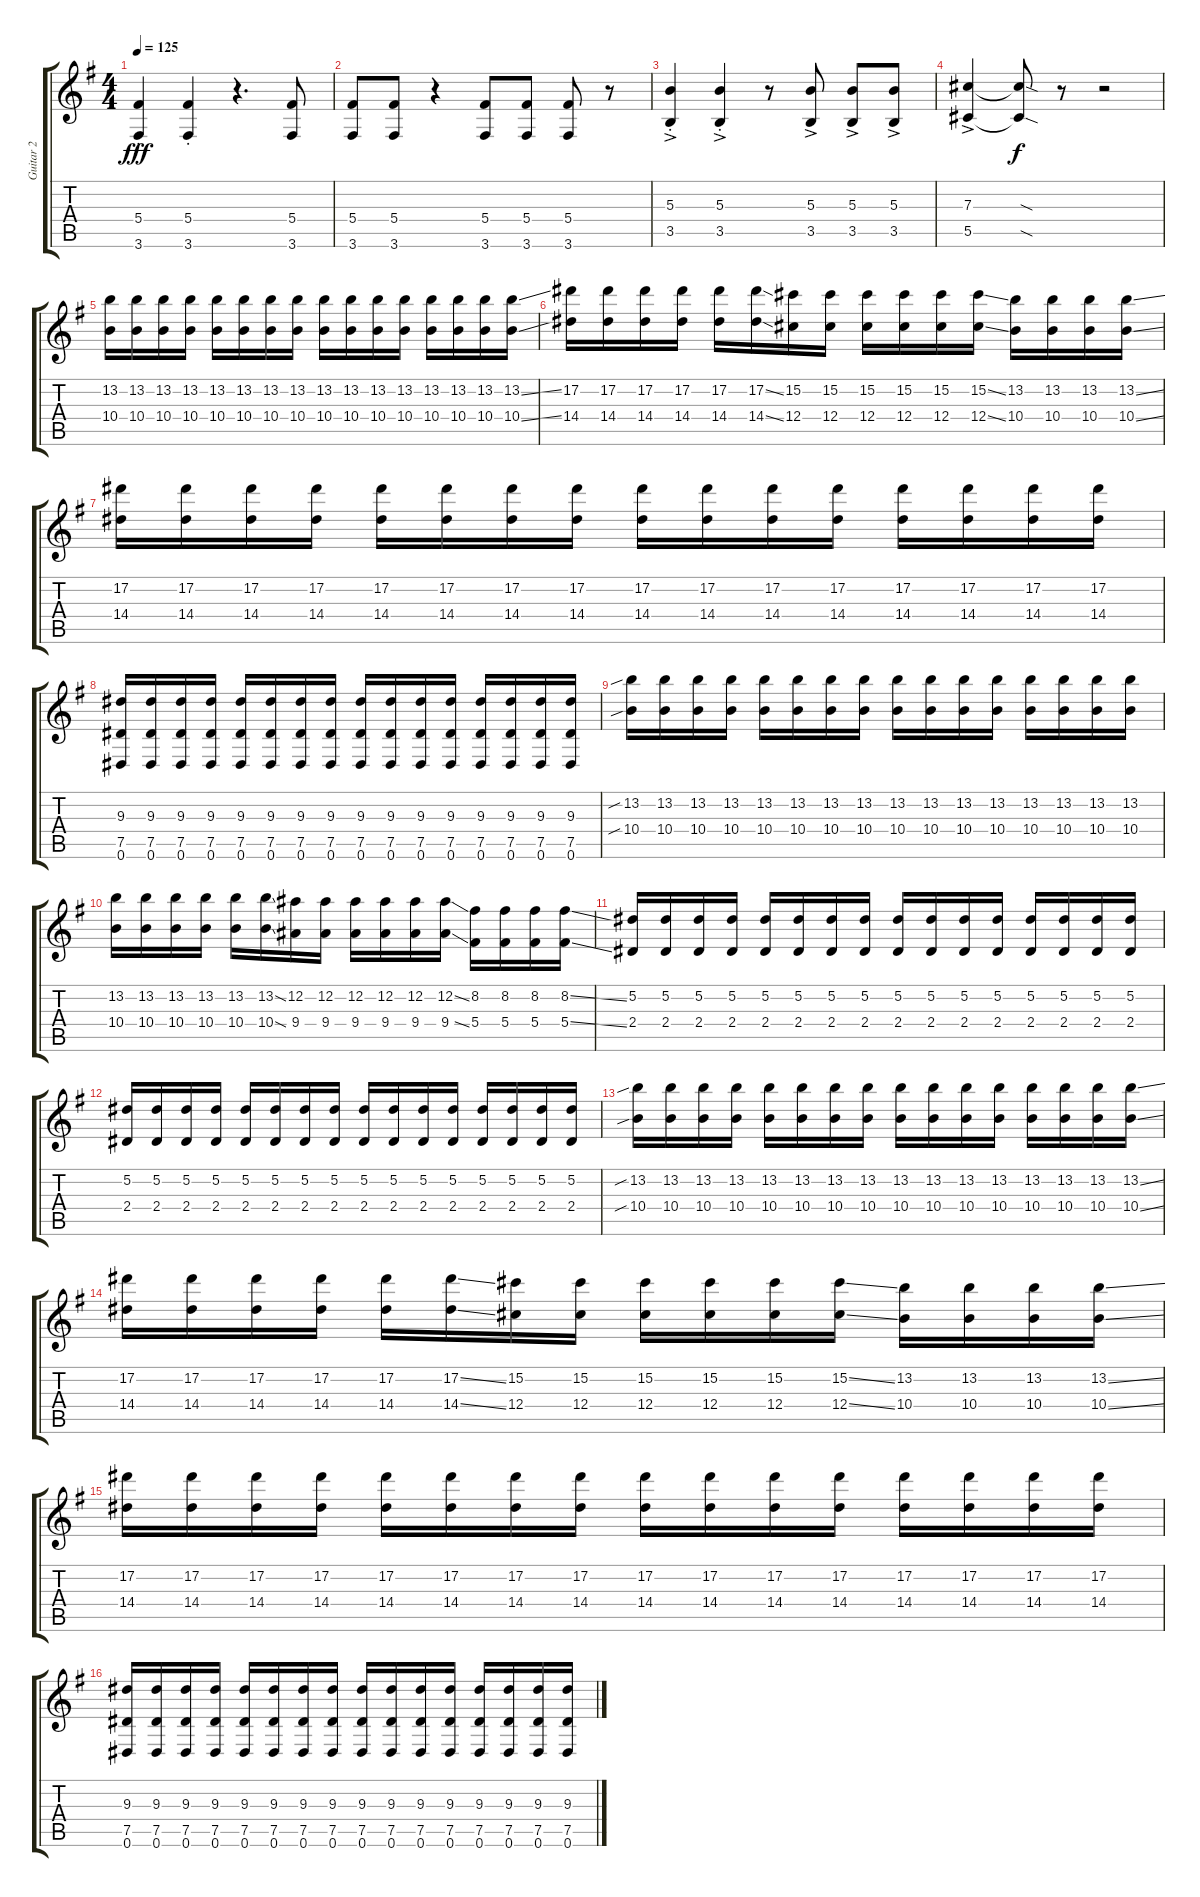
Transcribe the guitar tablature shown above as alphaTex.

\track ("Guitar 2" "Guitar 2") {instrument distortionguitar}
\staff {score tabs}
\tuning (Eb4 Bb3 Gb3 Db3 Ab2 Eb2) {hide}
\ts (4 4)
\tempo 125
\clef g2
\ks eminor
(5.4{st} 3.6{st}).4{dy fff} (5.4{st} 3.6{st}).4 r.4{d} (5.4 3.6).8 |
(5.4 3.6).8 (5.4 3.6).8 r.4 (5.4 3.6).8 (5.4 3.6).8 (5.4 3.6).8 r.8 |
(5.3{st} 3.5{ac st}).4 (5.3{st} 3.5{ac st}).4 r.8 (5.3 3.5{ac}).8 (5.3 3.5{ac}).8 (5.3 3.5{ac}).8 |
(7.3 5.5{ac}).4 (7.3{sod t} 5.5{sod t}).8{dy f} r.8 r.2 |
(13.2 10.4).16{volume 10} (13.2 10.4).16 (13.2 10.4).16 (13.2 10.4).16 (13.2 10.4).16 (13.2 10.4).16 (13.2 10.4).16 (13.2 10.4).16 (13.2 10.4).16 (13.2 10.4).16 (13.2 10.4).16 (13.2 10.4).16 (13.2 10.4).16 (13.2 10.4).16 (13.2 10.4).16 (13.2{ss} 10.4{ss}).16 |
(17.2 14.4).16 (17.2 14.4).16 (17.2 14.4).16 (17.2 14.4).16 (17.2 14.4).16 (17.2{ss} 14.4{ss}).16 (15.2 12.4).16 (15.2 12.4).16 (15.2 12.4).16 (15.2 12.4).16 (15.2 12.4).16 (15.2{ss} 12.4{ss}).16 (13.2 10.4).16 (13.2 10.4).16 (13.2 10.4).16 (13.2{ss} 10.4{ss}).16 |
(17.2 14.4).16 (17.2 14.4).16 (17.2 14.4).16 (17.2 14.4).16 (17.2 14.4).16 (17.2 14.4).16 (17.2 14.4).16 (17.2 14.4).16 (17.2 14.4).16 (17.2 14.4).16 (17.2 14.4).16 (17.2 14.4).16 (17.2 14.4).16 (17.2 14.4).16 (17.2 14.4).16 (17.2 14.4).16 |
(9.3 7.5 0.6).16 (9.3 7.5 0.6).16 (9.3 7.5 0.6).16 (9.3 7.5 0.6).16 (9.3 7.5 0.6).16 (9.3 7.5 0.6).16 (9.3 7.5 0.6).16 (9.3 7.5 0.6).16 (9.3 7.5 0.6).16 (9.3 7.5 0.6).16 (9.3 7.5 0.6).16 (9.3 7.5 0.6).16 (9.3 7.5 0.6).16 (9.3 7.5 0.6).16 (9.3 7.5 0.6).16 (9.3 7.5 0.6).16 |
(13.2{sib} 10.4{sib}).16 (13.2 10.4).16 (13.2 10.4).16 (13.2 10.4).16 (13.2 10.4).16 (13.2 10.4).16 (13.2 10.4).16 (13.2 10.4).16 (13.2 10.4).16 (13.2 10.4).16 (13.2 10.4).16 (13.2 10.4).16 (13.2 10.4).16 (13.2 10.4).16 (13.2 10.4).16 (13.2 10.4).16 |
(13.2 10.4).16 (13.2 10.4).16 (13.2 10.4).16 (13.2 10.4).16 (13.2 10.4).16 (13.2{ss} 10.4{ss}).16 (12.2 9.4).16 (12.2 9.4).16 (12.2 9.4).16 (12.2 9.4).16 (12.2 9.4).16 (12.2{ss} 9.4{ss}).16 (8.2 5.4).16 (8.2 5.4).16 (8.2 5.4).16 (8.2{ss} 5.4{ss}).16 |
(5.2 2.4).16 (5.2 2.4).16 (5.2 2.4).16 (5.2 2.4).16 (5.2 2.4).16 (5.2 2.4).16 (5.2 2.4).16 (5.2 2.4).16 (5.2 2.4).16 (5.2 2.4).16 (5.2 2.4).16 (5.2 2.4).16 (5.2 2.4).16 (5.2 2.4).16 (5.2 2.4).16 (5.2 2.4).16 |
(5.2 2.4).16 (5.2 2.4).16 (5.2 2.4).16 (5.2 2.4).16 (5.2 2.4).16 (5.2 2.4).16 (5.2 2.4).16 (5.2 2.4).16 (5.2 2.4).16 (5.2 2.4).16 (5.2 2.4).16 (5.2 2.4).16 (5.2 2.4).16 (5.2 2.4).16 (5.2 2.4).16 (5.2 2.4).16 |
(13.2{sib} 10.4{sib}).16 (13.2 10.4).16 (13.2 10.4).16 (13.2 10.4).16 (13.2 10.4).16 (13.2 10.4).16 (13.2 10.4).16 (13.2 10.4).16 (13.2 10.4).16 (13.2 10.4).16 (13.2 10.4).16 (13.2 10.4).16 (13.2 10.4).16 (13.2 10.4).16 (13.2 10.4).16 (13.2{ss} 10.4{ss}).16 |
(17.2 14.4).16 (17.2 14.4).16 (17.2 14.4).16 (17.2 14.4).16 (17.2 14.4).16 (17.2{ss} 14.4{ss}).16 (15.2 12.4).16 (15.2 12.4).16 (15.2 12.4).16 (15.2 12.4).16 (15.2 12.4).16 (15.2{ss} 12.4{ss}).16 (13.2 10.4).16 (13.2 10.4).16 (13.2 10.4).16 (13.2{ss} 10.4{ss}).16 |
(17.2 14.4).16 (17.2 14.4).16 (17.2 14.4).16 (17.2 14.4).16 (17.2 14.4).16 (17.2 14.4).16 (17.2 14.4).16 (17.2 14.4).16 (17.2 14.4).16 (17.2 14.4).16 (17.2 14.4).16 (17.2 14.4).16 (17.2 14.4).16 (17.2 14.4).16 (17.2 14.4).16 (17.2 14.4).16 |
(9.3 7.5 0.6).16 (9.3 7.5 0.6).16 (9.3 7.5 0.6).16 (9.3 7.5 0.6).16 (9.3 7.5 0.6).16 (9.3 7.5 0.6).16 (9.3 7.5 0.6).16 (9.3 7.5 0.6).16 (9.3 7.5 0.6).16 (9.3 7.5 0.6).16 (9.3 7.5 0.6).16 (9.3 7.5 0.6).16 (9.3 7.5 0.6).16 (9.3 7.5 0.6).16 (9.3 7.5 0.6).16 (9.3 7.5 0.6).16
